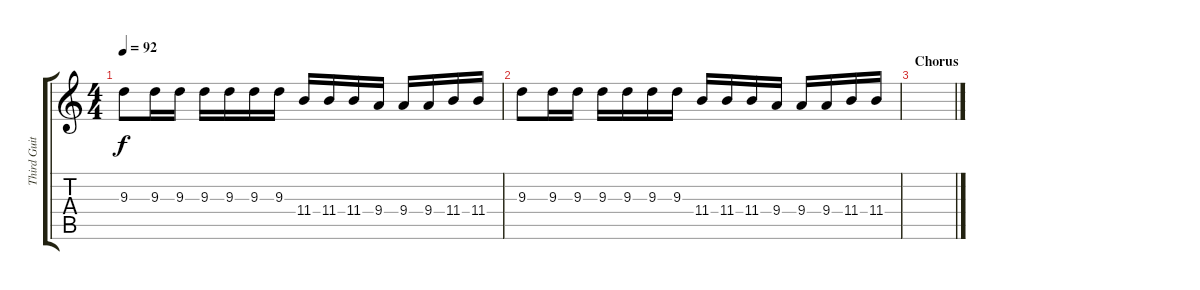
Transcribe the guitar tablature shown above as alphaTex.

\track ("Third Guitar" "Third Guit") {instrument distortionguitar}
\staff {score tabs}
\tuning (D4 A3 F3 C3 G2 D2) {hide}
\ts (4 4)
\tempo 92
\clef g2
\ks c
9.3.8{dy f} 9.3.16 9.3.16 9.3.16 9.3.16 9.3.16 9.3.16 11.4.16 11.4.16 11.4.16 9.4.16 9.4.16 9.4.16 11.4.16 11.4.16 |
9.3.8 9.3.16 9.3.16 9.3.16 9.3.16 9.3.16 9.3.16 11.4.16 11.4.16 11.4.16 9.4.16 9.4.16 9.4.16 11.4.16 11.4.16 |
\section ("" "Chorus")
